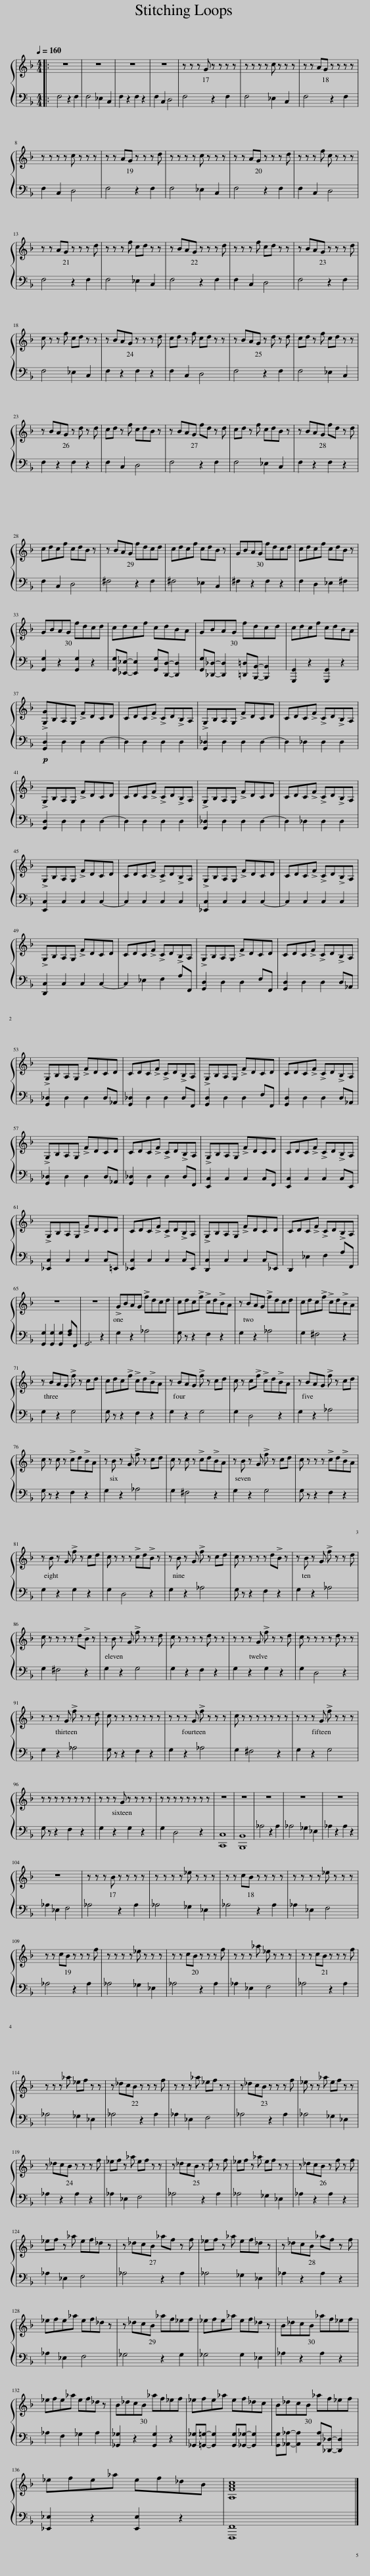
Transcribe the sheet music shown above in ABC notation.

X:1
%%score { 1 | 2 }
L:1/8
Q:1/4=160
M:4/4
I:linebreak $
K:F
V:1 treble
V:2 bass
V:1
|: z8 | z8 | z8 | z8 | z z z G z z z z | %5
 z z z z c z z z | z z AG z z z z |$ z z z z c z z z | z z AG z z z d | z z z z c z z z | %10
 z z AG z z z d | z z z f c z z z |$ z z AG z z z d | z z z f cd z z | z BAG z z z d | %15
 z z z f cd z z | z BAG z z z d |$ c z z f cd z z | z BAG z z z d | cd z f cd z z | %20
 z BAG z d z d | cd z f cd z z |$ z BAG z d z d | cd z f cdB z | z BAG fd z d | %25
 cd z f cdB z | z BAG fd z d |$ cdcf cdB z | z BAG fdcd | cdcf cdB z | %30
 GBAG fdcd | cdcf cdB z |$ GBAG fdcd | cdcf cdBA | GBAG fdcd | %35
 cdcf cdBA |$ !>![G,G]B,A,G, !>!FDCD | CDC!>!F !>!CD!>!B,A, | !>!G,B,A,G, !>!FDCD | CDC!>!F !>!CD!>!B,A, |$ %40
 !>!G,B,A,G, !>!FDCD | CDC!>!F !>!CD!>!B,A, | !>!G,B,A,G, !>!FDCD | CDC!>!F !>!CD!>!B,A, |$ !>!G,B,A,G, !>!FDCD | %45
 CDC!>!F !>!CD!>!B,A, | !>!G,B,A,G, !>!FDCD | CDC!>!F !>!CD!>!B,A, |$ !>!G,B,A,G, !>!FDCD | CDC!>!F !>!CD!>!B,A, | %50
 !>!G,B,A,G, !>!FDCD | CDC!>!F !>!CD!>!B,A, |$ !>!G,B,A,G, !>!FDCD | CDC!>!F !>!CD!>!B,A, | !>!G,B,A,G, !>!FDCD | %55
 CDC!>!F !>!CD!>!B,A, |$ !>!G,B,A,G, !>!FDCD | CDC!>!F !>!CD!>!B,A, | !>!G,B,A,G, !>!FDCD | CDC!>!F !>!CD!>!B,A, |$ %60
 !>!G,B,A,G, !>!FDCD | CDC!>!F !>!CD!>!B,A, | !>!G,B,A,G, !>!FDCD | CDC!>!F !>!CD!>!B,A, |$ z8 | %65
 z8 | !>!GBAG !>!fdcd | cdc!>!f !>!cd!>!BA | z BAG !>!fdcd | cdc!>!f !>!cd!>!BA |$ %70
 z BAG !>!f z cd | cdc!>!f !>!cd!>!BA | z BAG !>!f z cd | c z c!>!f !>!cd!>!BA | z BAG !>!f z cd |$ %75
 c z c z !>!cd!>!BA | z B z G !>!f z cd | c z c z !>!cd!>!BA | z B z G !>!f z cd | c z z z !>!cd!>!BA |$ %80
 z B z G !>!f z cd | c z z z !>!cd!>!B z | z B z G !>!f z cd | c z z z z d!>!B z | z B z G !>!f z z d |$ %85
 c z z z z d!>!B z | z B z G !>!f z z d | c z z z z d z z | z z z G !>!f z z d | c z z z z d z z |$ %90
 z z z G !>!f z z d | c z z z z z z z | z z z G !>!f z z z | c z z z z z z z | z z z G !>!f z z z |$ %95
 z z z z z z z z | z z z G z z z z | z z z z z z z z | z8 | z8 | %100
 z8 | z8 | z8 |$ z8 | z z z B z z z z | %105
 z z z z _e z z z | z z cB z z z z | z z z z _e z z z |$ z z cB z z z f | z z z z _e z z z | %110
 z z cB z z z f | z z z _a _e z z z | z z cB z z z f |$ z z z _a _ef z z | z _dcB z z z f | %115
 z z z _a _ef z z | z _dcB z z z f | _e z z _a ef z z |$ z _dcB z z z f | _ef z _a ef z z | %120
 z _dcB z f z f | _ef z _a ef z z | z _dcB z f z f |$ _ef z _a ef_d z | z _dcB _af z f | %125
 _ef z _a ef_d z | z _dcB _af z f |$ _efe_a ef_d z | z _dcB _af_ef | _efe_a ef_d z | %130
 B_dcB _af_ef |$ _efe_a ef_d z | B_dcB _af_ef | _efe_a ef_dc | B_dcB _af_ef |$ %135
 _efe_a ef_dB | [A,FAc]8 |] %137
V:2
|: F,4 z2 F,2 | F,4 _E,2 C,2 | F,2 z2 F,2 z2 | F,2 C,2 D,4 | F,4 z2 F,2 | %5
 F,4 _E,2 C,2 | F,4 z2 F,2 |$ F,2 C,2 D,4 | F,4 z2 F,2 | F,4 _E,2 C,2 | %10
 F,4 z2 F,2 | F,2 C,2 D,4 |$ F,4 z2 F,2 | F,4 _E,2 C,2 | F,4 z2 F,2 | %15
 F,2 C,2 D,4 | F,4 z2 F,2 |$ F,4 _E,2 C,2 | F,2 z2 F,2 z2 | F,2 C,2 D,4 | %20
 F,4 z2 F,2 | F,4 _E,2 C,2 |$ F,2 z2 F,2 z2 | F,2 C,2 D,4 | F,4 z2 F,2 | %25
 F,4 _E,2 C,2 | F,2 z2 F,2 z2 |$ F,2 C,2 D,4 | ^F,4 z2 F,2 | ^F,4 _E,2 C,2 | %30
 ^F,2 z2 F,2 z2 | F,2 D,2 _E,2 ^F,2 |$ [G,,G,]2 z2 [G,,G,]2 z2 | [G,,G,][_E,,_E,]- [E,,E,]2 [G,,G,][D,,D,]- [D,,D,]2 | [G,,G,][_D,,_D,]- [D,,D,]2 [=D,,=D,][B,,,B,,]- [B,,,B,,]2 | %35
 [G,,,G,,]2 z2 [G,,,G,,]2 z2 |$!p! [G,,D,]2 D,2 D,2 D,2- | D,2 D,2 D,2 D,2 | [G,,_D,]2 D,2 D,2 D,2- | D,2 _D,2 D,2 D,2 |$ %40
 [G,,D,]2 D,2 D,2 D,2- | D,2 D,2 D,2 D,2 | [G,,_D,]2 D,2 D,2 D,2- | D,2 _D,2 D,2 D,2 |$ [E,,C,]2 C,2 C,2 C,2- | %45
 C,2 C,2 C,2 C,2 | [_E,,C,]2 C,2 C,2 C,2- | C,2 C,2 C,2 C,2 |$ [D,,C,]2 C,2 C,2 C,2- | C,2 _E,2 F,2 A,F,, | %50
 [G,,D,]2 D,2 D,2 F,F,, | [G,,D,]2 D,2 D,2 D,_A,, |$ [G,,_D,]2 D,2 D,2 D,_A,, | [G,,_D,]2 D,2 D,2 D,F,, | [G,,D,]2 D,2 D,2 F,F,, | %55
 [G,,D,]2 D,2 D,2 D,_A,, |$ [G,,_D,]2 D,2 D,2 D,_A,, | [G,,_D,]2 D,2 D,2 D,F,, | [E,,C,]2 C,2 C,2 C,F,, | [E,,C,]2 C,2 C,2 C,E,, |$ %60
 [_E,,C,]2 C,2 C,2 C,=E,, | [_E,,C,]2 C,2 C,2 C,E,, | [D,,C,]2 C,2 C,2 C,_E,, | D,,2 _E,2 F,2 A,F,, |$ [G,,G,]2 [G,,G,]2 [G,,G,]2 [F,A,]F,, | %65
 G,,6 z2 | G,2 z2 _A,4 | G, z z2 F,2 z2 | G,2 z2 _A,4 | G,2 ^F,4 z2 |$ %70
 G,2 z2 G,4 | G, z z2 F,2 z2 | G,2 z2 G,4 | G,2 D,4 z2 | G,2 z2 _A,4 |$ %75
 G, z z2 F,2 z2 | G,2 z2 _A,4 | G,2 ^F,4 z2 | G,2 z2 G,4 | G, z z2 F,2 z2 |$ %80
 G,2 z2 G,2 z2 | G,2 D,4 z2 | G,2 z2 _A,4 | G, z z2 F,2 z2 | G,2 z2 _A,4 |$ %85
 G,2 ^F,4 z2 | G,2 z2 G,4 | G,2 z2 F,2 z2 | G,2 z2 G,2 z2 | G,2 D,4 z2 |$ %90
 G,2 z2 _A,4 | G, z z2 F,2 z2 | G,2 z2 _A,4 | G,2 ^F,4 z2 | G,2 z2 G,4 |$ %95
 G, z z2 F,2 z2 | G,2 z2 G,2 z2 | G,2 D,4 z2 | [C,,C,]8 | [B,,,B,,]8 | %100
 _A,4 z2 A,2 | _A,4 _G,2 _E,2 | _A,2 z2 A,2 z2 |$ _A,2 _E,2 F,4 | _A,4 z2 A,2 | %105
 _A,4 _G,2 _E,2 | _A,4 z2 A,2 | _A,2 _E,2 F,4 |$ _A,4 z2 A,2 | _A,4 _G,2 _E,2 | %110
 _A,4 z2 A,2 | _A,2 _E,2 F,4 | _A,4 z2 A,2 |$ _A,4 _G,2 _E,2 | _A,4 z2 A,2 | %115
 _A,2 _E,2 F,4 | _A,4 z2 A,2 | _A,4 _G,2 _E,2 |$ _A,2 z2 A,2 z2 | _A,2 _E,2 F,4 | %120
 _A,4 z2 A,2 | _A,4 _G,2 _E,2 | _A,2 z2 A,2 z2 |$ _A,2 _E,2 F,4 | _A,4 z2 A,2 | %125
 _A,4 _G,2 _E,2 | _A,2 z2 A,2 z2 |$ _A,2 _E,2 F,4 | _G,4 z2 G,2 | _G,4 G,2 _E,2 | %130
 _A,2 z2 A,2 z2 |$ _A,2 F,2 _G,2 A,2 | [_G,,_G,]2 z2 [G,,G,]2 z2 | [_G,,_G,][=G,,=G,]- [G,,G,]2 [G,,G,][_G,,_G,]- [G,,G,]2 | [G,,G,][_A,,_A,]- [A,,A,]2 [A,,A,][_D,,_D,]- [D,,D,]2 |$ %135
 [_E,,_E,]2 z2 [E,,E,]2 z2 | [F,,,F,,]8 |] %137
